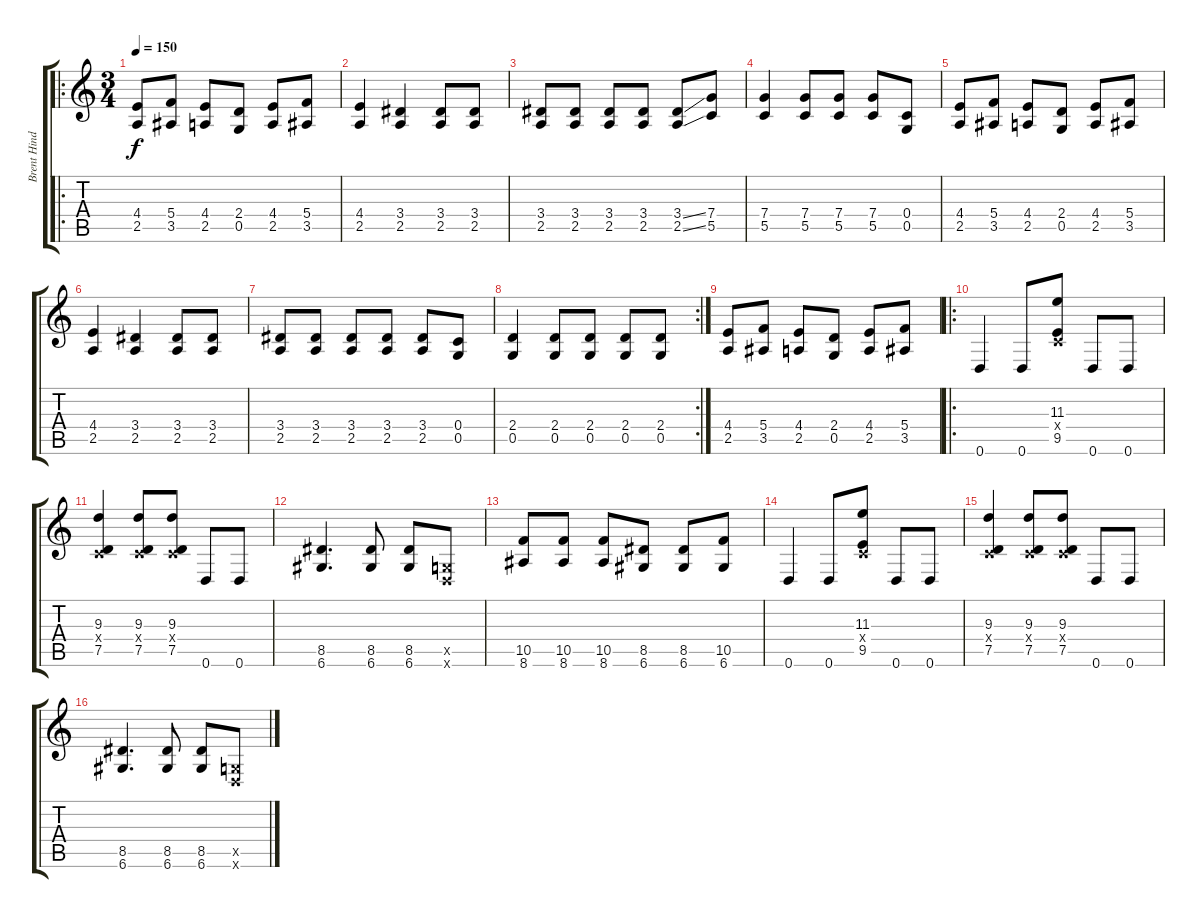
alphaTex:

\track ("Brent Hinds" "Brent Hind") {instrument overdrivenguitar}
\staff {score tabs}
\tuning (D4 A3 F3 C3 G2 D2) {hide}
\ro
\ts (3 4)
\tempo 150
\clef g2
\ks c
(4.4 2.5).8{dy f instrument overdrivenguitar} (5.4 3.5).8 (4.4 2.5).8 (2.4 0.5).8 (4.4 2.5).8 (5.4 3.5).8 |
(4.4 2.5).4 (3.4 2.5).4 (3.4 2.5).8 (3.4 2.5).8 |
(3.4 2.5).8 (3.4 2.5).8 (3.4 2.5).8 (3.4 2.5).8 (3.4{ss} 2.5{ss}).8 (7.4 5.5).8 |
(7.4 5.5).4 (7.4 5.5).8 (7.4 5.5).8 (7.4 5.5).8 (0.4 0.5).8 |
(4.4 2.5).8 (5.4 3.5).8 (4.4 2.5).8 (2.4 0.5).8 (4.4 2.5).8 (5.4 3.5).8 |
(4.4 2.5).4 (3.4 2.5).4 (3.4 2.5).8 (3.4 2.5).8 |
(3.4 2.5).8 (3.4 2.5).8 (3.4 2.5).8 (3.4 2.5).8 (3.4 2.5).8 (0.4 0.5).8 |
\rc 2
(2.4 0.5).4 (2.4 0.5).8 (2.4 0.5).8 (2.4 0.5).8 (2.4 0.5).8 |
(4.4 2.5).8 (5.4 3.5).8 (4.4 2.5).8 (2.4 0.5).8 (4.4 2.5).8 (5.4 3.5).8 |
\ro
0.6.4 0.6.8 (11.3 0.4{x} 9.5).8 0.6.8 0.6.8 |
(9.3 0.4{x} 7.5).4 (9.3 0.4{x} 7.5).8 (9.3 0.4{x} 7.5).8 0.6.8 0.6.8 |
(8.5 6.6).4{d} (8.5 6.6).8 (8.5 6.6).8 (0.5{x} 0.6{x}).8 |
(10.5 8.6).8 (10.5 8.6).8 (10.5 8.6).8 (8.5 6.6).8 (8.5 6.6).8 (10.5 6.6).8 |
0.6.4 0.6.8 (11.3 0.4{x} 9.5).8 0.6.8 0.6.8 |
(9.3 0.4{x} 7.5).4 (9.3 0.4{x} 7.5).8 (9.3 0.4{x} 7.5).8 0.6.8 0.6.8 |
(8.5 6.6).4{d} (8.5 6.6).8 (8.5 6.6).8 (0.5{x} 0.6{x}).8
